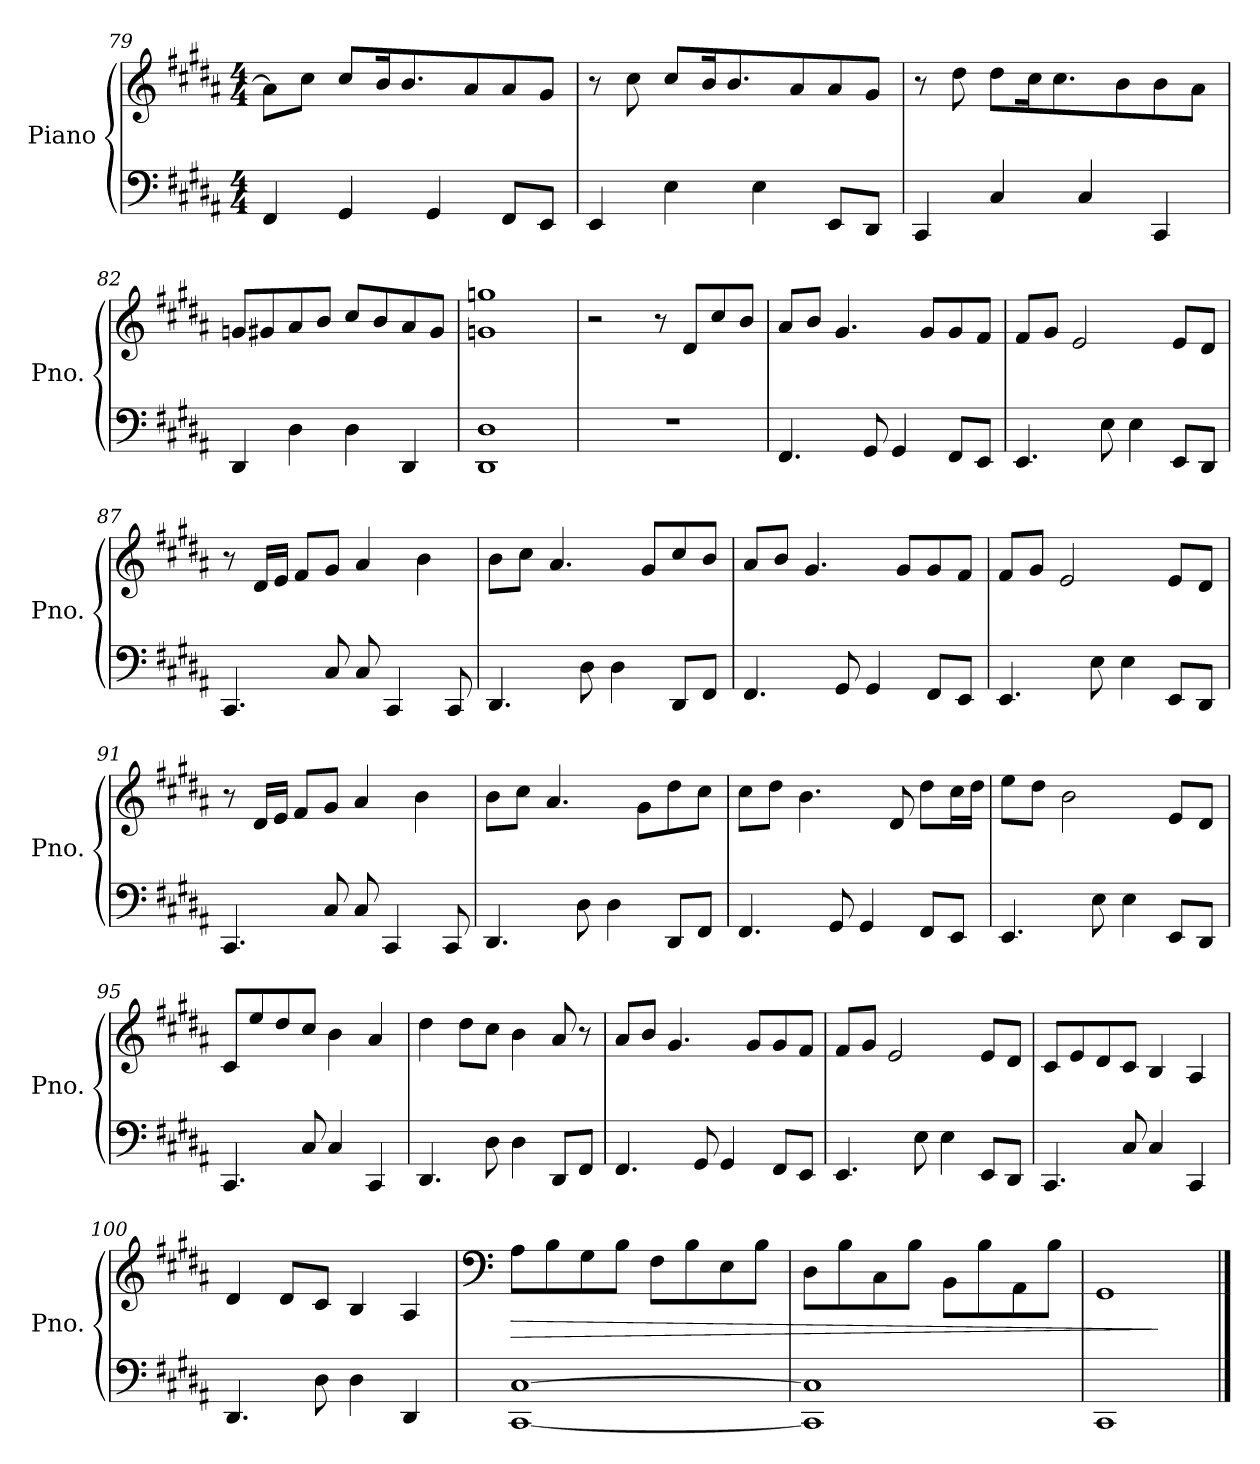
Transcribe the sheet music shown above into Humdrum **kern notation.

**kern	**kern	**dynam
*part1	*part1	*part1
*staff2	*staff1	*staff1/2
*I"Piano	*	*
*I'Pno.	*	*
*clefF4	*clefG2	*
*k[f#c#g#d#a#]	*k[f#c#g#d#a#]	*
*M4/4	*M4/4	*
=79	=79	=79
4FF#/	8a#\L]	.
.	8cc#\J	.
4GG#/	8cc#/L	.
.	16b/K	.
.	8.b/	.
4GG#/	.	.
.	8a#/	.
8FF#/L	8a#/	.
8EE/J	8g#/J	.
=80	=80	=80
4EE/	8r	.
.	8cc#\	.
4E\	8cc#/L	.
.	16b/K	.
.	8.b/	.
4E\	.	.
.	8a#/	.
8EE/L	8a#/	.
8DD#/J	8g#/J	.
=81	=81	=81
4CC#/	8r	.
.	8dd#\	.
4C#/	8dd#\L	.
.	16cc#\K	.
.	8.cc#\	.
4C#/	.	.
.	8b\	.
4CC#/	8b\	.
.	8a#\J	.
=82	=82	=82
4DD#/	8gn/L	.
.	8g#X/	.
4D#\	8a#/	.
.	8b/J	.
4D#\	8cc#/L	.
.	8b/	.
4DD#/	8a#/	.
.	8g#/J	.
!!LO:LB:g=z
=83	=83	=83
1DD# 1D#	1gn 1ggn	.
=84	=84	=84
1r	2r	.
.	8r	.
.	8d#/L	.
.	8cc#/	.
.	8b/J	.
=85	=85	=85
4.FF#/	8a#/L	.
.	8b/J	.
.	4.g#/	.
8GG#/	.	.
4GG#/	.	.
.	8g#/L	.
8FF#/L	8g#/	.
8EE/J	8f#/J	.
=86	=86	=86
4.EE/	8f#/L	.
.	8g#/J	.
.	2e/	.
8E\	.	.
4E\	.	.
8EE/L	8e/L	.
8DD#/J	8d#/J	.
=87	=87	=87
4.CC#/	8r	.
.	16d#/LL	.
.	16e/JJ	.
.	8f#/L	.
8C#/	8g#/J	.
8C#/	4a#/	.
4CC#/	.	.
.	4b\	.
8CC#/	.	.
=88	=88	=88
4.DD#/	8b\L	.
.	8cc#\J	.
.	4.a#/	.
8D#\	.	.
4D#\	.	.
.	8g#/L	.
8DD#/L	8cc#/	.
8FF#/J	8b/J	.
!!LO:LB:g=z
=89	=89	=89
4.FF#/	8a#/L	.
.	8b/J	.
.	4.g#/	.
8GG#/	.	.
4GG#/	.	.
.	8g#/L	.
8FF#/L	8g#/	.
8EE/J	8f#/J	.
=90	=90	=90
4.EE/	8f#/L	.
.	8g#/J	.
.	2e/	.
8E\	.	.
4E\	.	.
8EE/L	8e/L	.
8DD#/J	8d#/J	.
=91	=91	=91
4.CC#/	8r	.
.	16d#/LL	.
.	16e/JJ	.
.	8f#/L	.
8C#/	8g#/J	.
8C#/	4a#/	.
4CC#/	.	.
.	4b\	.
8CC#/	.	.
=92	=92	=92
4.DD#/	8b\L	.
.	8cc#\J	.
.	4.a#/	.
8D#\	.	.
4D#\	.	.
.	8g#\L	.
8DD#/L	8dd#\	.
8FF#/J	8cc#\J	.
!!LO:LB:g=z
=93	=93	=93
4.FF#/	8cc#\L	.
.	8dd#\J	.
.	4.b\	.
8GG#/	.	.
4GG#/	.	.
.	8d#/	.
8FF#/L	8dd#\L	.
8EE/J	16cc#\L	.
.	16dd#\JJ	.
=94	=94	=94
4.EE/	8ee\L	.
.	8dd#\J	.
.	2b\	.
8E\	.	.
4E\	.	.
8EE/L	8e/L	.
8DD#/J	8d#/J	.
=95	=95	=95
4.CC#/	8c#/L	.
.	8ee/	.
.	8dd#/	.
8C#/	8cc#/J	.
4C#/	4b\	.
4CC#/	4a#/	.
=96	=96	=96
4.DD#/	4dd#\	.
.	8dd#\L	.
8D#\	8cc#\J	.
4D#\	4b\	.
8DD#/L	8a#/	.
8FF#/J	8r	.
=97	=97	=97
4.FF#/	8a#/L	.
.	8b/J	.
.	4.g#/	.
8GG#/	.	.
4GG#/	.	.
.	8g#/L	.
8FF#/L	8g#/	.
8EE/J	8f#/J	.
!!LO:LB:g=z
=98	=98	=98
4.EE/	8f#/L	.
.	8g#/J	.
.	2e/	.
8E\	.	.
4E\	.	.
8EE/L	8e/L	.
8DD#/J	8d#/J	.
=99	=99	=99
4.CC#/	8c#/L	.
.	8e/	.
.	8d#/	.
8C#/	8c#/J	.
4C#/	4B/	.
4CC#/	4A#/	.
=100	=100	=100
4.DD#/	4d#/	.
.	8d#/L	.
8D#\	8c#/J	.
4D#\	4B/	.
4DD#/	4A#/	.
=101	=101	=101
*	*clefF4	*
!	!	!LO:HP:b
[1CC# [1C#	8A#\L	>
.	8B\	.
.	8G#\	.
.	8B\J	.
.	8F#\L	.
.	8B\	.
.	8E\	.
.	8B\J	.
=102	=102	=102
1CC#] 1C#]	8D#\L	.
.	8B\	.
.	8C#\	.
.	8B\J	.
.	8BB\L	.
.	8B\	.
.	8AA#\	.
.	8B\J	.
=103	=103	=103
1CC#	1GG#	.
.	.	]
==	==	==
*-	*-	*-
